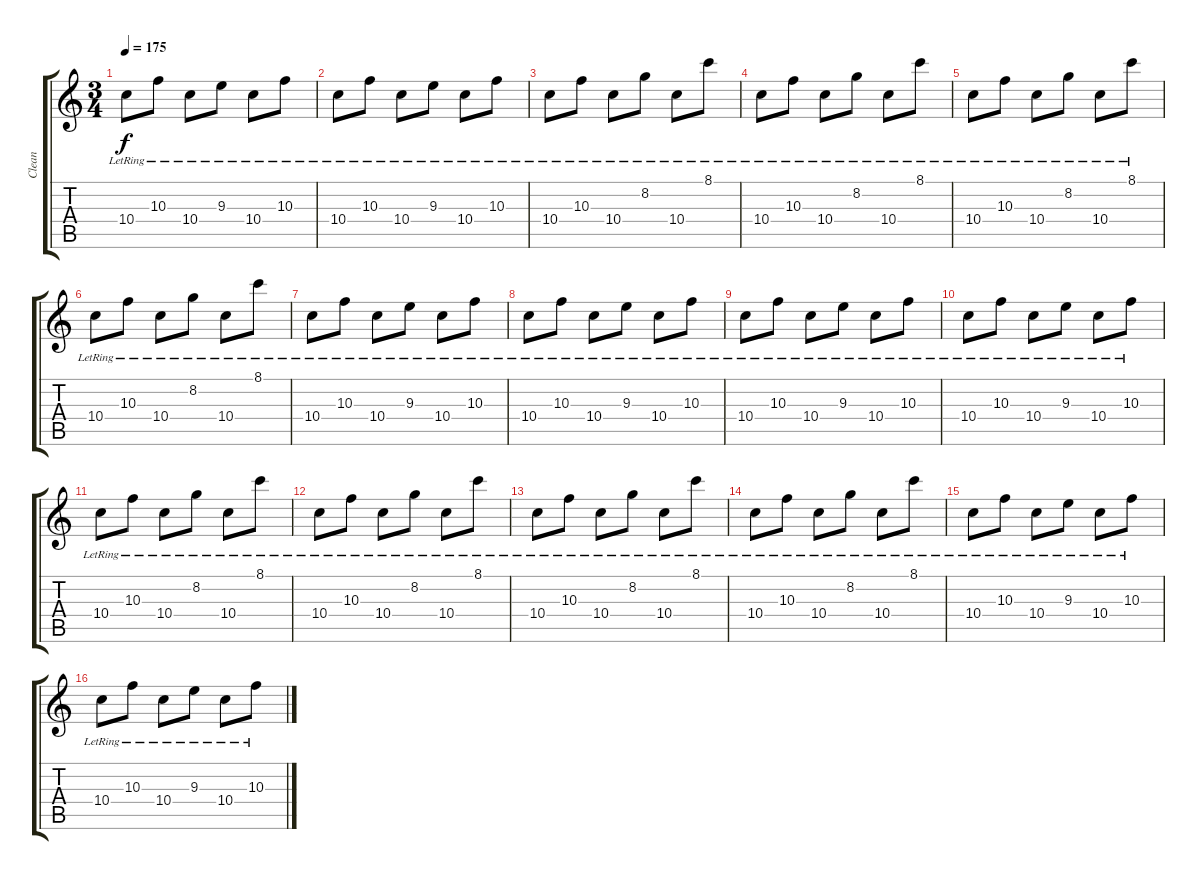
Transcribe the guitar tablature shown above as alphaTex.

\track ("Clean" "Clean") {instrument electricguitarjazz}
\staff {score tabs}
\tuning (E4 B3 G3 D3 A2 D2) {hide}
\ts (3 4)
\tempo 175
\clef g2
\ks c
10.4{lr}.8{dy f} 10.3{lr}.8 10.4{lr}.8 9.3{lr}.8 10.4{lr}.8 10.3{lr}.8 |
10.4{lr}.8 10.3{lr}.8 10.4{lr}.8 9.3{lr}.8 10.4{lr}.8 10.3{lr}.8 |
10.4{lr}.8 10.3{lr}.8 10.4{lr}.8 8.2{lr}.8 10.4{lr}.8 8.1{lr}.8 |
10.4{lr}.8 10.3{lr}.8 10.4{lr}.8 8.2{lr}.8 10.4{lr}.8 8.1{lr}.8 |
10.4{lr}.8 10.3{lr}.8 10.4{lr}.8 8.2{lr}.8 10.4{lr}.8 8.1{lr}.8 |
10.4{lr}.8 10.3{lr}.8 10.4{lr}.8 8.2{lr}.8 10.4{lr}.8 8.1{lr}.8 |
10.4{lr}.8 10.3{lr}.8 10.4{lr}.8 9.3{lr}.8 10.4{lr}.8 10.3{lr}.8 |
10.4{lr}.8 10.3{lr}.8 10.4{lr}.8 9.3{lr}.8 10.4{lr}.8 10.3{lr}.8 |
10.4{lr}.8 10.3{lr}.8 10.4{lr}.8 9.3{lr}.8 10.4{lr}.8 10.3{lr}.8 |
10.4{lr}.8 10.3{lr}.8 10.4{lr}.8 9.3{lr}.8 10.4{lr}.8 10.3{lr}.8 |
10.4{lr}.8 10.3{lr}.8 10.4{lr}.8 8.2{lr}.8 10.4{lr}.8 8.1{lr}.8 |
10.4{lr}.8 10.3{lr}.8 10.4{lr}.8 8.2{lr}.8 10.4{lr}.8 8.1{lr}.8 |
10.4{lr}.8 10.3{lr}.8 10.4{lr}.8 8.2{lr}.8 10.4{lr}.8 8.1{lr}.8 |
10.4{lr}.8 10.3{lr}.8 10.4{lr}.8 8.2{lr}.8 10.4{lr}.8 8.1{lr}.8 |
10.4{lr}.8 10.3{lr}.8 10.4{lr}.8 9.3{lr}.8 10.4{lr}.8 10.3{lr}.8 |
10.4{lr}.8 10.3{lr}.8 10.4{lr}.8 9.3{lr}.8 10.4{lr}.8 10.3{lr}.8
